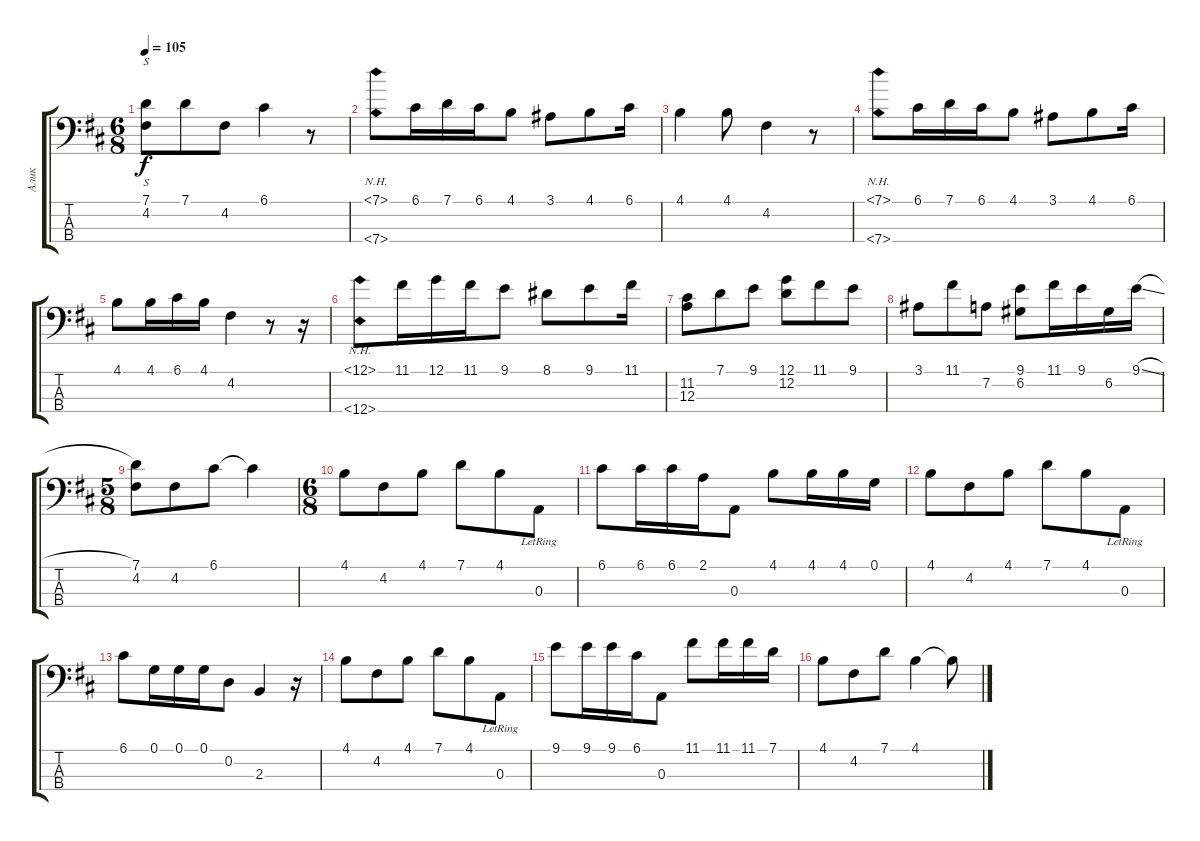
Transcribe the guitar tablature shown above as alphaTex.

\track ("Алик" "Алик") {instrument electricbassfinger}
\staff {score tabs}
\tuning (G2 D2 A1 E1) {hide}
\ts (6 8)
\tempo 105
\clef f4
\ks bminor
(7.1 4.2).8{s dy f} 7.1.8{instrument electricbassfinger} 4.2.8 6.1.4 r.8 |
(7.1{nh} 7.4{nh}).8 6.1.16 7.1.16 6.1.16 4.1.8 3.1.8 4.1.8 6.1.16 |
4.1.4 4.1.8 4.2.4 r.8 |
(7.1{nh} 7.4{nh}).8 6.1.16 7.1.16 6.1.16 4.1.8 3.1.8 4.1.8 6.1.16 |
4.1.8 4.1.16 6.1.16 4.1.16 4.2.4 r.8 r.16 |
(12.1{nh} 12.4{nh}).8 11.1.16 12.1.16 11.1.16 9.1.8 8.1.8 9.1.8 11.1.16 |
(11.2 12.3).8 7.1.8 9.1.8 (12.1 12.2).8 11.1.8 9.1.8 |
3.1.8 11.1.8 7.2.8 (9.1 6.2).8 11.1.16 9.1.16 6.2.16 9.1{sl}.16 |
\ts (5 8)
\ks d
(7.1 4.2).8 4.2.8 6.1.8 6.1{t}.4 |
\ts (6 8)
4.1.8 4.2.8 4.1.8 7.1.8 4.1.8 0.3{lr}.8 |
6.1.8 6.1.16 6.1.16 2.1.16 0.3.8 4.1.8 4.1.16 4.1.16 0.1.16 |
4.1.8 4.2.8 4.1.8 7.1.8 4.1.8 0.3{lr}.8 |
6.1.8 0.1.16 0.1.16 0.1.16 0.2.8 2.3.4 r.16 |
4.1.8 4.2.8 4.1.8 7.1.8 4.1.8 0.3{lr}.8 |
9.1.8 9.1.16 9.1.16 6.1.16 0.3.8 11.1.8 11.1.16 11.1.16 7.1.16 |
4.1.8 4.2.8 7.1.8 4.1.4 4.1{t}.8
